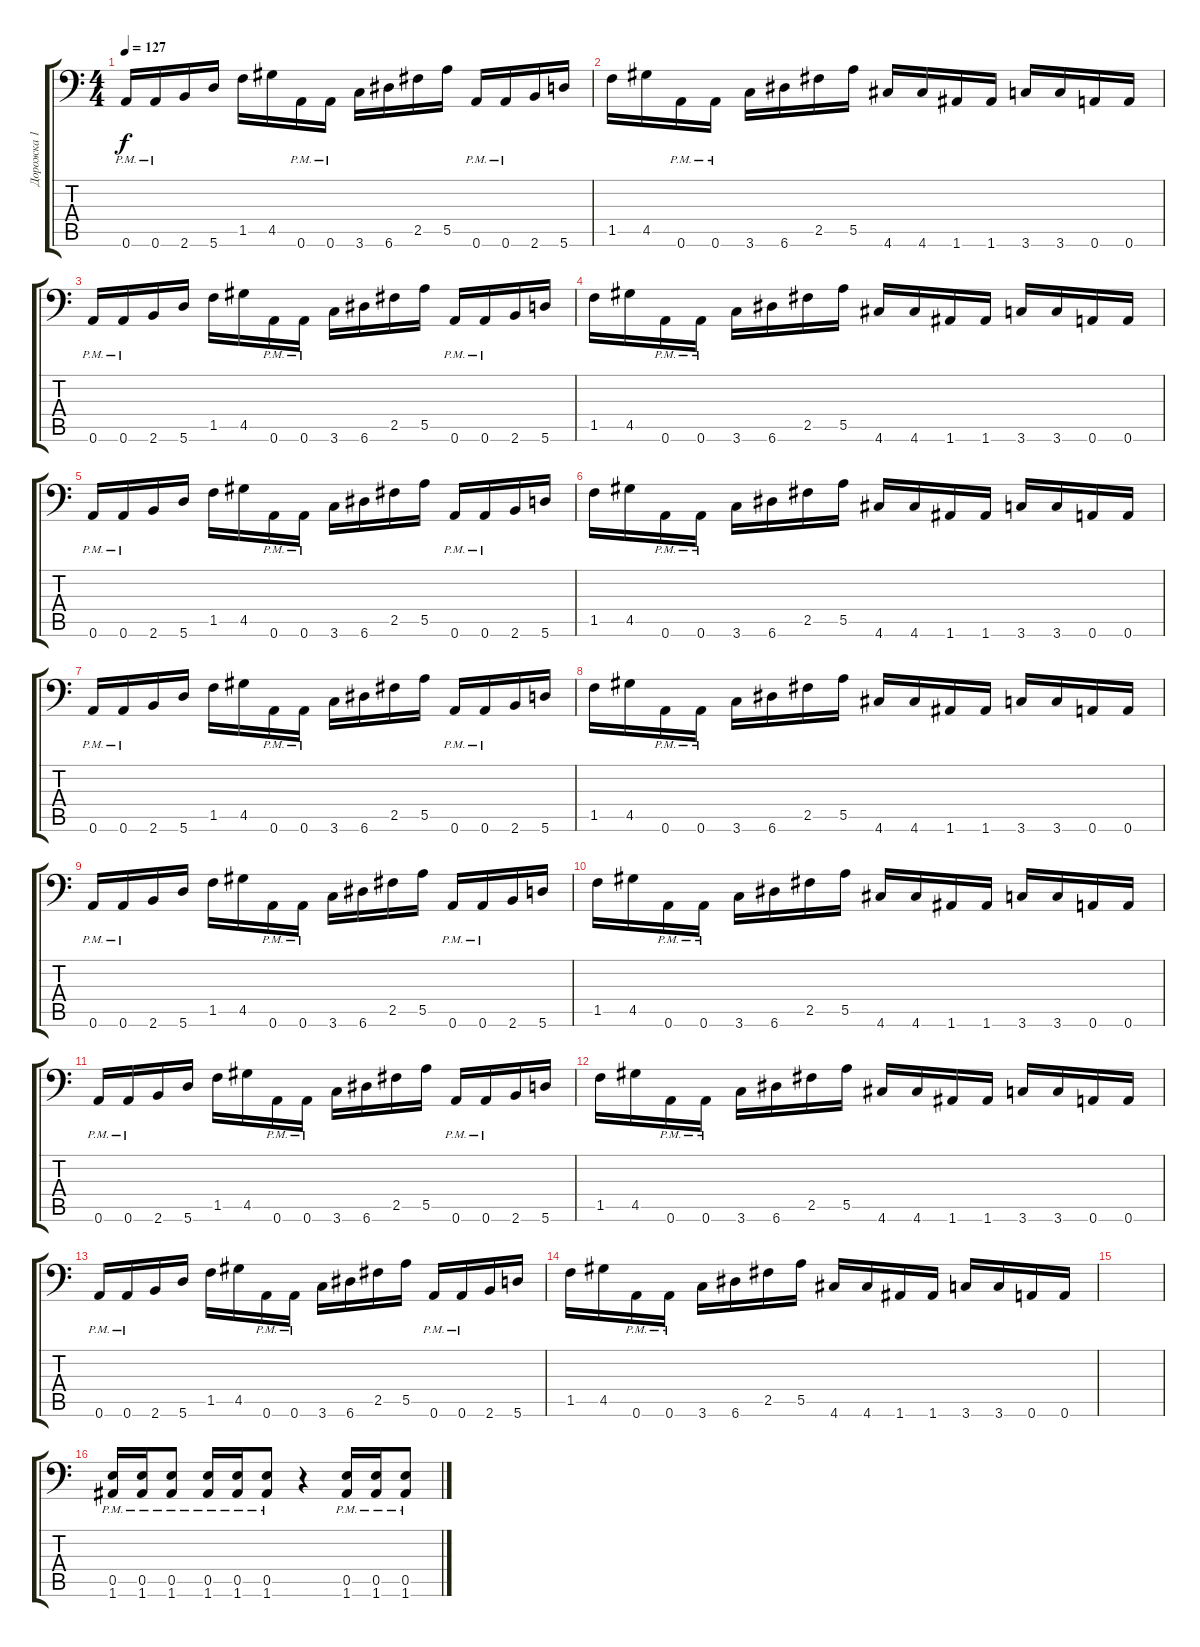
\track ("Дорожка 1" "Дорожка 1") {instrument distortionguitar}
\staff {score tabs}
\tuning (B3 Gb3 D3 A2 E2 A1) {hide}
\ts (4 4)
\tempo 127
\clef f4
\ks c
0.6{pm}.16{dy f} 0.6{pm}.16 2.6.16 5.6.16 1.5.16 4.5.16 0.6{pm}.16 0.6{pm}.16 3.6.16 6.6.16 2.5.16 5.5.16 0.6{pm}.16 0.6{pm}.16 2.6.16 5.6.16 |
1.5.16 4.5.16 0.6{pm}.16 0.6{pm}.16 3.6.16 6.6.16 2.5.16 5.5.16 4.6.16 4.6.16 1.6.16 1.6.16 3.6.16 3.6.16 0.6.16 0.6.16 |
0.6{pm}.16 0.6{pm}.16 2.6.16 5.6.16 1.5.16 4.5.16 0.6{pm}.16 0.6{pm}.16 3.6.16 6.6.16 2.5.16 5.5.16 0.6{pm}.16 0.6{pm}.16 2.6.16 5.6.16 |
1.5.16 4.5.16 0.6{pm}.16 0.6{pm}.16 3.6.16 6.6.16 2.5.16 5.5.16 4.6.16 4.6.16 1.6.16 1.6.16 3.6.16 3.6.16 0.6.16 0.6.16 |
0.6{pm}.16 0.6{pm}.16 2.6.16 5.6.16 1.5.16 4.5.16 0.6{pm}.16 0.6{pm}.16 3.6.16 6.6.16 2.5.16 5.5.16 0.6{pm}.16 0.6{pm}.16 2.6.16 5.6.16 |
1.5.16 4.5.16 0.6{pm}.16 0.6{pm}.16 3.6.16 6.6.16 2.5.16 5.5.16 4.6.16 4.6.16 1.6.16 1.6.16 3.6.16 3.6.16 0.6.16 0.6.16 |
0.6{pm}.16 0.6{pm}.16 2.6.16 5.6.16 1.5.16 4.5.16 0.6{pm}.16 0.6{pm}.16 3.6.16 6.6.16 2.5.16 5.5.16 0.6{pm}.16 0.6{pm}.16 2.6.16 5.6.16 |
1.5.16 4.5.16 0.6{pm}.16 0.6{pm}.16 3.6.16 6.6.16 2.5.16 5.5.16 4.6.16 4.6.16 1.6.16 1.6.16 3.6.16 3.6.16 0.6.16 0.6.16 |
0.6{pm}.16 0.6{pm}.16 2.6.16 5.6.16 1.5.16 4.5.16 0.6{pm}.16 0.6{pm}.16 3.6.16 6.6.16 2.5.16 5.5.16 0.6{pm}.16 0.6{pm}.16 2.6.16 5.6.16 |
1.5.16 4.5.16 0.6{pm}.16 0.6{pm}.16 3.6.16 6.6.16 2.5.16 5.5.16 4.6.16 4.6.16 1.6.16 1.6.16 3.6.16 3.6.16 0.6.16 0.6.16 |
0.6{pm}.16 0.6{pm}.16 2.6.16 5.6.16 1.5.16 4.5.16 0.6{pm}.16 0.6{pm}.16 3.6.16 6.6.16 2.5.16 5.5.16 0.6{pm}.16 0.6{pm}.16 2.6.16 5.6.16 |
1.5.16 4.5.16 0.6{pm}.16 0.6{pm}.16 3.6.16 6.6.16 2.5.16 5.5.16 4.6.16 4.6.16 1.6.16 1.6.16 3.6.16 3.6.16 0.6.16 0.6.16 |
0.6{pm}.16 0.6{pm}.16 2.6.16 5.6.16 1.5.16 4.5.16 0.6{pm}.16 0.6{pm}.16 3.6.16 6.6.16 2.5.16 5.5.16 0.6{pm}.16 0.6{pm}.16 2.6.16 5.6.16 |
1.5.16 4.5.16 0.6{pm}.16 0.6{pm}.16 3.6.16 6.6.16 2.5.16 5.5.16 4.6.16 4.6.16 1.6.16 1.6.16 3.6.16 3.6.16 0.6.16 0.6.16 |
|
(0.5{pm} 1.6{pm}).16 (0.5{pm} 1.6{pm}).16 (0.5{pm} 1.6{pm}).8 (0.5{pm} 1.6{pm}).16 (0.5{pm} 1.6{pm}).16 (0.5{pm} 1.6{pm}).8 r.4 (0.5{pm} 1.6{pm}).16 (0.5{pm} 1.6{pm}).16 (0.5{pm} 1.6{pm}).8
